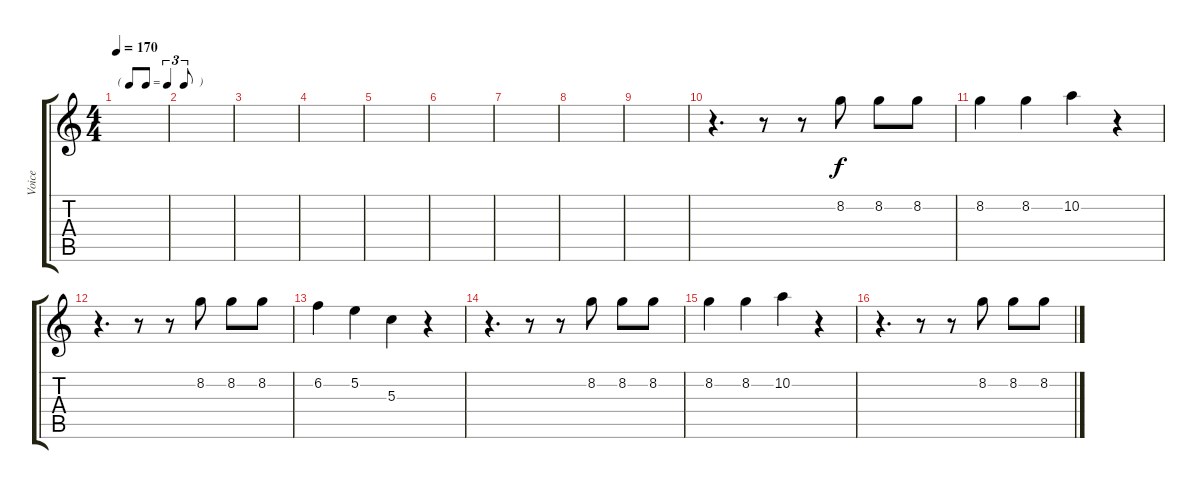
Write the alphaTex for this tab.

\track ("Voice" "Voice") {instrument distortionguitar}
\staff {score tabs}
\tuning (E4 B3 G3 D3 A2 E2) {hide}
\ts (4 4)
\tf triplet8th
\tempo 170
\clef g2
\ks c
|
|
|
|
|
|
|
|
|
r.4{d} r.8 r.8 8.2.8 8.2.8 8.2.8 |
8.2.4 8.2.4 10.2.4 r.4 |
r.4{d} r.8 r.8 8.2.8 8.2.8 8.2.8 |
6.2.4 5.2.4 5.3.4 r.4 |
r.4{d} r.8 r.8 8.2.8 8.2.8 8.2.8 |
8.2.4 8.2.4 10.2.4 r.4 |
r.4{d} r.8 r.8 8.2.8 8.2.8 8.2.8
